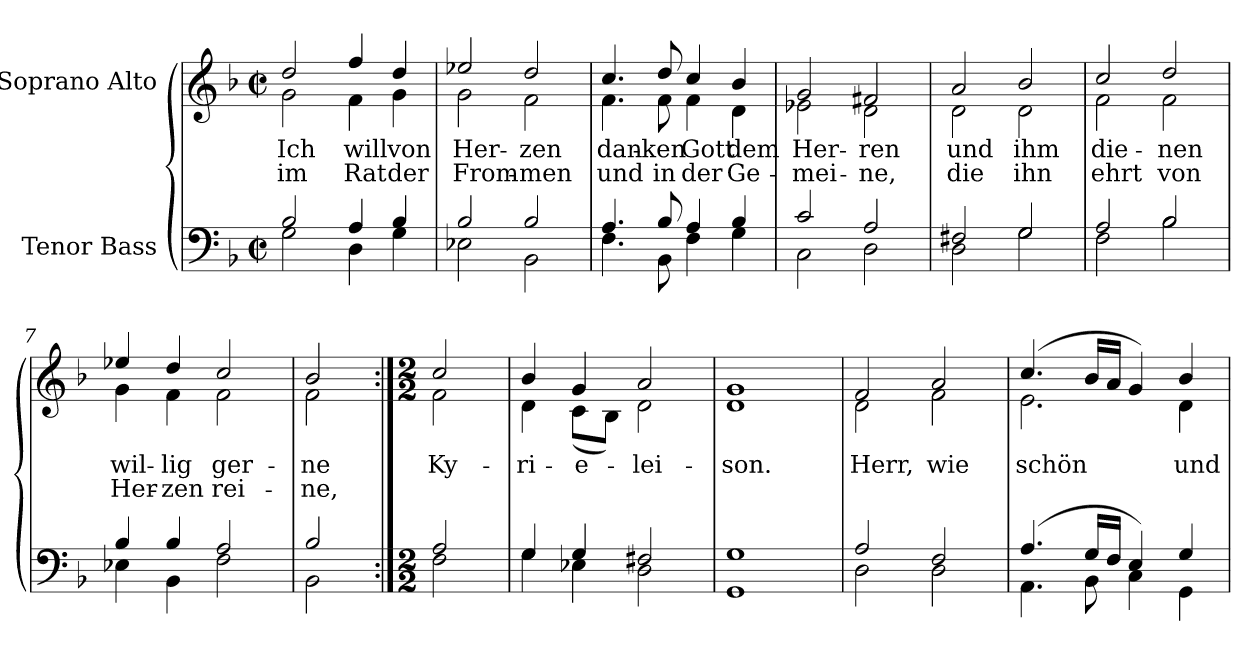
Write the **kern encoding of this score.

**kern	**kern	**text	**text
*part2	*part1	*part1	*part1
*staff2	*staff1	*staff1	*staff1
*I"Tenor Bass	*I"Soprano Alto	*	*
*clefF4	*clefG2	*	*
*k[b-]	*k[b-]	*	*
*F:	*F:	*	*
*M2/2	*M2/2	*	*
*met(c|)	*met(c|)	*	*
=1	=1	=1	=1
*^	*	*	*
!	!	!LO:TX:a:cj:t=Cornelius Becker\n(1561-1604)	!	!
!	!	!LO:TX:a:cj:t=Psalm 111, SWV 209	!	!
!	!	!LO:TX:a:cj:t=Heinrich Schütz\n(1585-1672)	!	!
!	!	!	!LO:LY:b	!LO:LY:b
*	*	*^	*	*
2B-/	2G\	2dd/	2g\	Ich	im
!	!	!	!	!LO:LY:b	!LO:LY:b
4A/	4D\	4ff/	4f\	will	Rat
!	!	!	!	!LO:LY:b	!LO:LY:b
4B-/	4G\	4dd/	4g\	von	der
=2	=2	=2	=2	=2	=2
!	!	!	!	!LO:LY:b	!LO:LY:b
2B-/	2E-X\	2ee-X/	2g\	Her-	-From-
!	!	!	!	!LO:LY:b	!LO:LY:b
2B-/	2BB-\	2dd/	2f\	-zen	men
=3	=3	=3	=3	=3	=3
!	!	!	!	!LO:LY:b	!LO:LY:b
4.A/	4.F\	4.cc/	4.f\	dan-	-und
!	!	!	!	!LO:LY:b	!LO:LY:b
8B-/	8BB-\	8dd/	8f\	ken	in
!	!	!	!	!LO:LY:b	!LO:LY:b
4A/	4F\	4cc/	4f\	Gott	der
!	!	!	!	!LO:LY:b	!LO:LY:b
4B-/	4G\	4b-/	4d\	dem	Ge-
=4	=4	=4	=4	=4	=4
!	!	!	!	!LO:LY:b	!LO:LY:b
2c/	2C\	2g/	2e-X\	-Her-	-mei-
!	!	!	!	!LO:LY:b	!LO:LY:b
2A/	2D\	2f#X/	2d\	-ren	ne,
=5	=5	=5	=5	=5	=5
!	!	!	!	!LO:LY:b	!LO:LY:b
2F#X/	2D\	2a/	2d\	und	die
!	!	!	!	!LO:LY:b	!LO:LY:b
2G/	2G\	2b-/	2d\	ihm	ihn
=6	=6	=6	=6	=6	=6
!	!	!	!	!LO:LY:b	!LO:LY:b
2A/	2F\	2cc/	2f\	die-	-ehrt
!	!	!	!	!LO:LY:b	!LO:LY:b
2B-/	2B-\	2dd/	2f\	nen	von
=7	=7	=7	=7	=7	=7
!	!	!	!	!LO:LY:b	!LO:LY:b
4B-/	4E-X\	4ee-X/	4g\	wil-	-Her-
!	!	!	!	!LO:LY:b	!LO:LY:b
4B-/	4BB-\	4dd/	4f\	-lig	zen
!	!	!	!	!LO:LY:b	!LO:LY:b
2A/	2F\	2cc/	2f\	ger-	-rei-
=8	=8	=8	=8	=8	=8
!	!	!	!	!LO:LY:b	!LO:LY:b
2B-/	2BB-\	2b-/	2f\	-ne	ne,
!!LO:LB:g=z	!!
=9:|!	=9:|!	=9:|!	=9:|!	=9:|!	=9:|!
*M2/2	*	*M2/2	*	*	*
!	!	!	!	!LO:LY:b	!
2A/	2F\	2cc/	2f\	Ky-	.
=10	=10	=10	=10	=10	=10
!	!	!	!	!LO:LY:b	!
4G/	4G\	4b-/	4d\	-ri-	.
!	!	!	!	!LO:LY:b	!
4G/	4E-X\	4g/	(<8c\L	-e-	.
.	.	.	8B-\J)	.	.
!	!	!	!	!LO:LY:b	!
2F#X/	2D\	2a/	2d\	-lei-	.
=11	=11	=11	=11	=11	=11
!	!	!	!	!LO:LY:b	!
1G/	1GG\	1g/	1d\	-son.	.
=12	=12	=12	=12	=12	=12
!	!	!	!	!LO:LY:b	!
2A/	2D\	2f/	2d\	Herr,	.
!	!	!	!	!LO:LY:b	!
2F/	2D\	2a/	2f\	wie	.
=13	=13	=13	=13	=13	=13
!	!	!	!	!LO:LY:b	!
(>4.A/	4.AA\	(>4.cc/	2.e\	schön	.
16G/LL	8BB-\	16b-/LL	.	.	.
16F/JJ	.	16a/JJ	.	.	.
4E/)	4C\	4g/)	.	.	.
!	!	!	!	!LO:LY:b	!
4G/	4GG\	4b-/	4d\	und	.
*v	*v	*	*	*	*
*	*v	*v	*	*
=	=	=	=
*-	*-	*-	*-
